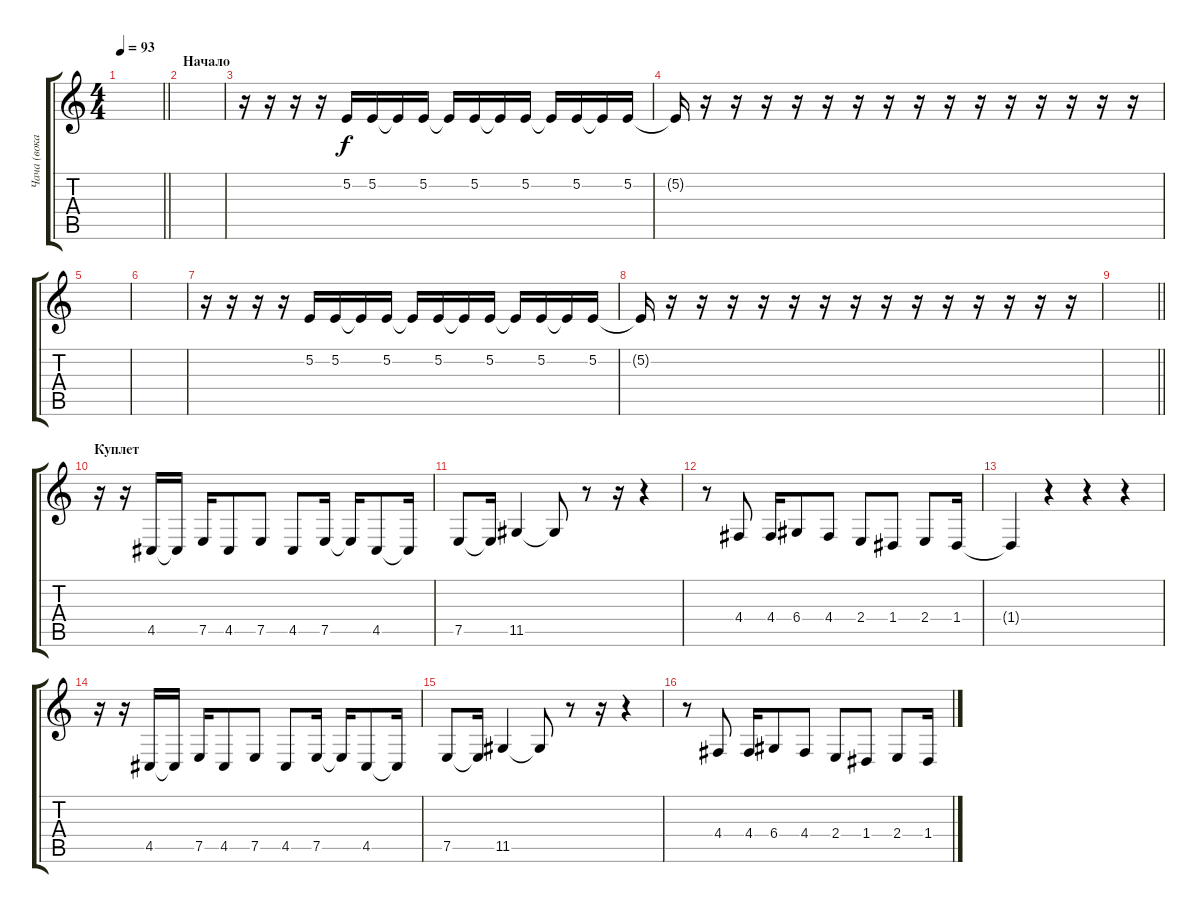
\track ("Чача (вокал)" "Чача (вока") {instrument baritonesax}
\staff {score tabs}
\tuning (E4 B3 G3 D3 A2 E2) {hide}
\ts (4 4)
\tempo 93
\clef g2
\barLineRight lightlight
\ks c
|
\section ("" "Начало")
|
r.16 r.16 r.16 r.16 5.2.16 5.2.16 5.2{t}.16 5.2.16 5.2{t}.16 5.2.16 5.2{t}.16 5.2.16 5.2{t}.16 5.2.16 5.2{t}.16 5.2.16 |
5.2{t}.16 r.16 r.16 r.16 r.16 r.16 r.16 r.16 r.16 r.16 r.16 r.16 r.16 r.16 r.16 r.16 |
|
|
r.16 r.16 r.16 r.16 5.2.16 5.2.16 5.2{t}.16 5.2.16 5.2{t}.16 5.2.16 5.2{t}.16 5.2.16 5.2{t}.16 5.2.16 5.2{t}.16 5.2.16 |
5.2{t}.16 r.16 r.16 r.16 r.16 r.16 r.16 r.16 r.16 r.16 r.16 r.16 r.16 r.16 r.16 |
\barLineRight lightlight
|
\section ("" "Куплет")
r.16 r.16 4.5.16 4.5{t}.16 7.5.16 4.5.8 7.5.8 4.5.8 7.5.16 7.5{t}.16 4.5.8 4.5{t}.16 |
7.5.8 7.5{t}.16 11.5.4 11.5{t}.8 r.8 r.16 r.4 |
r.8 4.4.8 4.4.16 6.4.8 4.4.8 2.4.8 1.4.8 2.4.8 1.4.16 |
1.4{t}.4 r.4 r.4 r.4 |
r.16 r.16 4.5.16 4.5{t}.16 7.5.16 4.5.8 7.5.8 4.5.8 7.5.16 7.5{t}.16 4.5.8 4.5{t}.16 |
7.5.8 7.5{t}.16 11.5.4 11.5{t}.8 r.8 r.16 r.4 |
r.8 4.4.8 4.4.16 6.4.8 4.4.8 2.4.8 1.4.8 2.4.8 1.4.16
